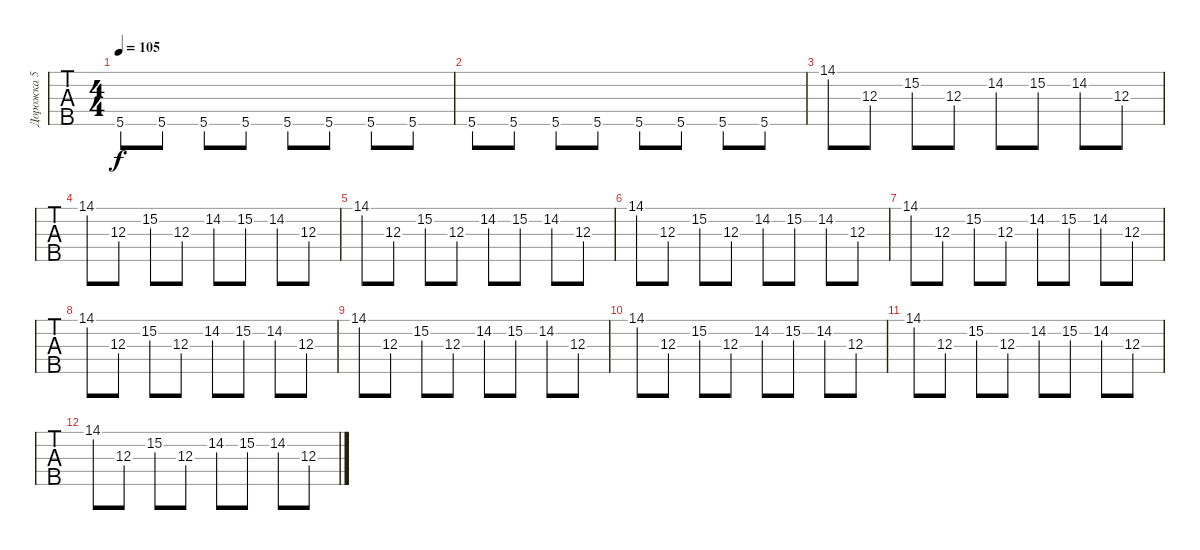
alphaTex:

\track ("Дорожка 5" "Дорожка 5") {instrument electricbassfinger}
\staff {tabs}
\tuning (Gb2 Db2 Ab1 Db1 Ab0) {hide}
\ts (4 4)
\tempo 105
\clef f4
\ks c
5.5.8{dy f} 5.5.8 5.5.8 5.5.8 5.5.8 5.5.8 5.5.8 5.5.8 |
5.5.8 5.5.8 5.5.8 5.5.8 5.5.8 5.5.8 5.5.8 5.5.8 |
14.1.8 12.3.8 15.2.8 12.3.8 14.2.8 15.2.8 14.2.8 12.3.8 |
14.1.8 12.3.8 15.2.8 12.3.8 14.2.8 15.2.8 14.2.8 12.3.8 |
14.1.8 12.3.8 15.2.8 12.3.8 14.2.8 15.2.8 14.2.8 12.3.8 |
14.1.8 12.3.8 15.2.8 12.3.8 14.2.8 15.2.8 14.2.8 12.3.8 |
14.1.8 12.3.8 15.2.8 12.3.8 14.2.8 15.2.8 14.2.8 12.3.8 |
14.1.8 12.3.8 15.2.8 12.3.8 14.2.8 15.2.8 14.2.8 12.3.8 |
14.1.8 12.3.8 15.2.8 12.3.8 14.2.8 15.2.8 14.2.8 12.3.8 |
14.1.8 12.3.8 15.2.8 12.3.8 14.2.8 15.2.8 14.2.8 12.3.8 |
14.1.8 12.3.8 15.2.8 12.3.8 14.2.8 15.2.8 14.2.8 12.3.8 |
14.1.8 12.3.8 15.2.8 12.3.8 14.2.8 15.2.8 14.2.8 12.3.8
